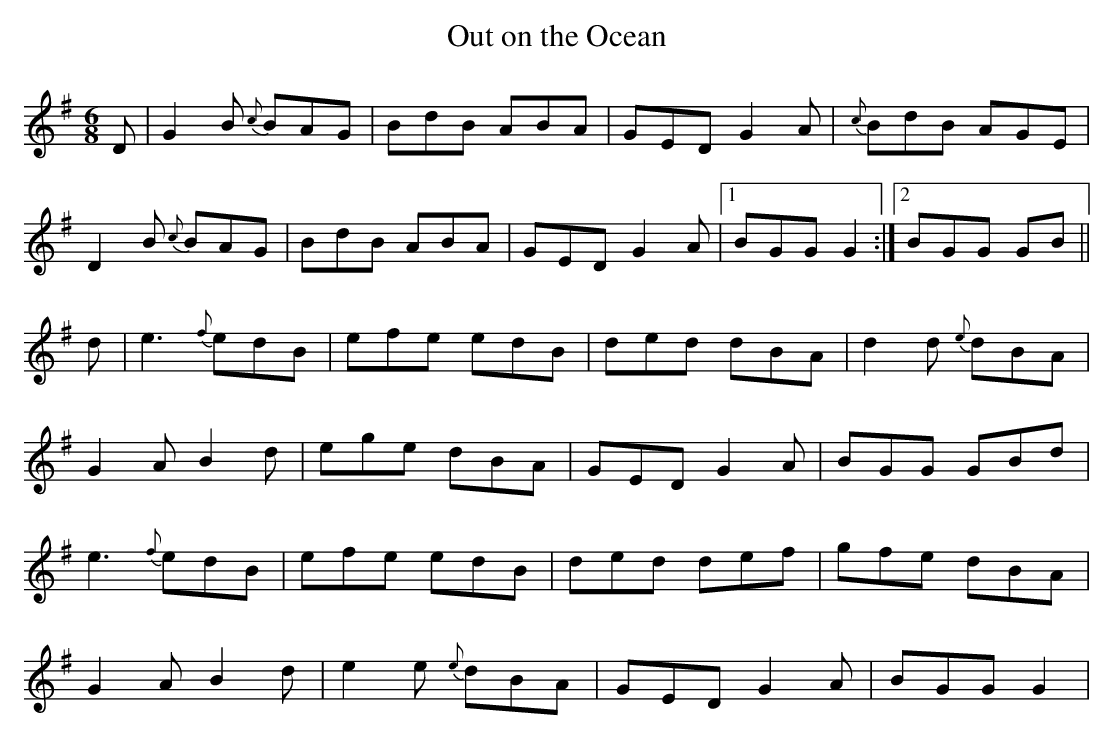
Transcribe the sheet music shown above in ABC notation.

X:1
T:Out on the Ocean
M:6/8
L:1/8
K:G
D|G2B {c}BAG|BdB ABA|GED G2A|{c}BdB AGE|!
D2B {c}BAG|BdB ABA|GED G2A|1 BGG G2:|2 BGG GB||!
d|e3 {f}edB|efe edB|ded dBA|d2d {e}dBA|!
G2A B2d|ege dBA|GED G2A|BGG GBd|!
e3 {f}edB|efe edB|ded def|gfe dBA|!
G2A B2d|e2e {e}dBA|GED G2A|BGG G2|!
